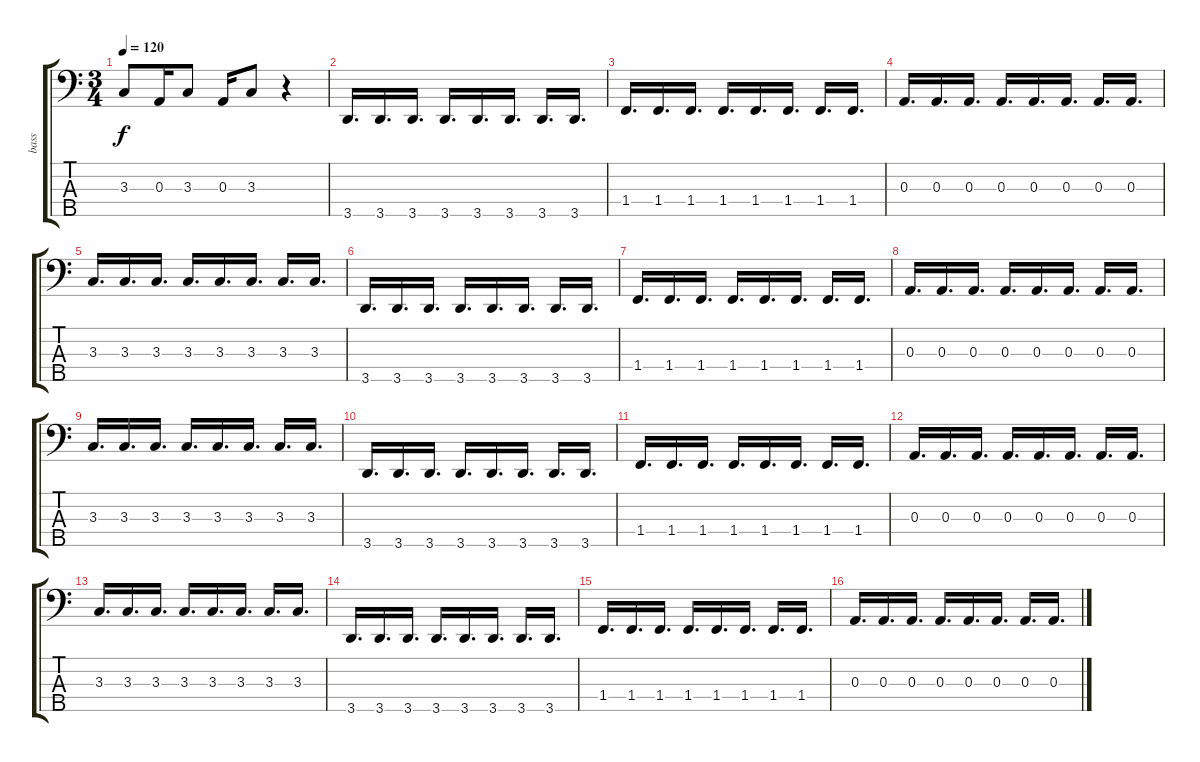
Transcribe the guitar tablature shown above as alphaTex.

\track ("bass" "bass") {instrument electricbassfinger}
\staff {score tabs}
\tuning (G2 D2 A1 E1 B0) {hide}
\ts (3 4)
\tempo 120
\clef f4
\ks c
3.3.8{dy f} 0.3.16 3.3.8 0.3.16 3.3.8 r.4 |
3.5.16{d} 3.5.16{d} 3.5.16{d} 3.5.16{d} 3.5.16{d} 3.5.16{d} 3.5.16{d} 3.5.16{d} |
1.4.16{d} 1.4.16{d} 1.4.16{d} 1.4.16{d} 1.4.16{d} 1.4.16{d} 1.4.16{d} 1.4.16{d} |
0.3.16{d} 0.3.16{d} 0.3.16{d} 0.3.16{d} 0.3.16{d} 0.3.16{d} 0.3.16{d} 0.3.16{d} |
3.3.16{d} 3.3.16{d} 3.3.16{d} 3.3.16{d} 3.3.16{d} 3.3.16{d} 3.3.16{d} 3.3.16{d} |
3.5.16{d} 3.5.16{d} 3.5.16{d} 3.5.16{d} 3.5.16{d} 3.5.16{d} 3.5.16{d} 3.5.16{d} |
1.4.16{d} 1.4.16{d} 1.4.16{d} 1.4.16{d} 1.4.16{d} 1.4.16{d} 1.4.16{d} 1.4.16{d} |
0.3.16{d} 0.3.16{d} 0.3.16{d} 0.3.16{d} 0.3.16{d} 0.3.16{d} 0.3.16{d} 0.3.16{d} |
3.3.16{d} 3.3.16{d} 3.3.16{d} 3.3.16{d} 3.3.16{d} 3.3.16{d} 3.3.16{d} 3.3.16{d} |
3.5.16{d} 3.5.16{d} 3.5.16{d} 3.5.16{d} 3.5.16{d} 3.5.16{d} 3.5.16{d} 3.5.16{d} |
1.4.16{d} 1.4.16{d} 1.4.16{d} 1.4.16{d} 1.4.16{d} 1.4.16{d} 1.4.16{d} 1.4.16{d} |
0.3.16{d} 0.3.16{d} 0.3.16{d} 0.3.16{d} 0.3.16{d} 0.3.16{d} 0.3.16{d} 0.3.16{d} |
3.3.16{d} 3.3.16{d} 3.3.16{d} 3.3.16{d} 3.3.16{d} 3.3.16{d} 3.3.16{d} 3.3.16{d} |
3.5.16{d} 3.5.16{d} 3.5.16{d} 3.5.16{d} 3.5.16{d} 3.5.16{d} 3.5.16{d} 3.5.16{d} |
1.4.16{d} 1.4.16{d} 1.4.16{d} 1.4.16{d} 1.4.16{d} 1.4.16{d} 1.4.16{d} 1.4.16{d} |
0.3.16{d} 0.3.16{d} 0.3.16{d} 0.3.16{d} 0.3.16{d} 0.3.16{d} 0.3.16{d} 0.3.16{d}
